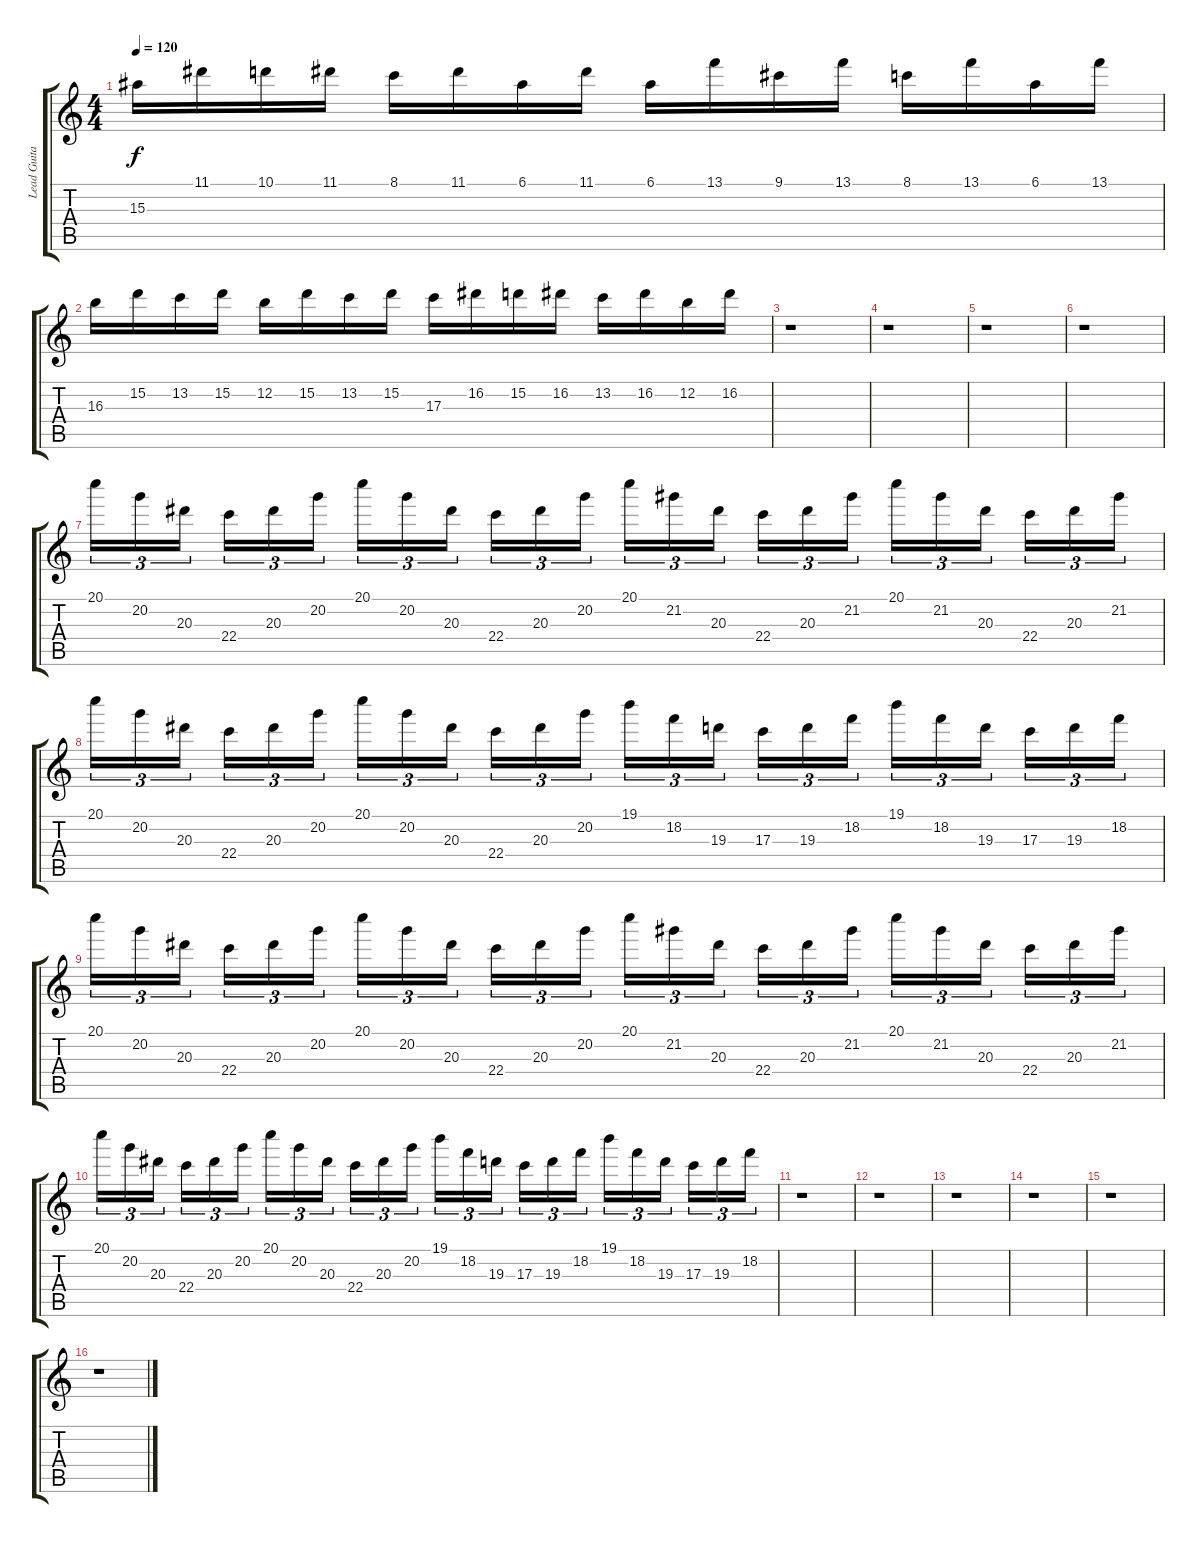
\track ("Lead Guitar II" "Lead Guita") {instrument overdrivenguitar}
\staff {score tabs}
\tuning (E4 B3 G3 D3 A2 E2) {hide}
\ts (4 4)
\tempo 120
\clef g2
\ks c
15.3.16{dy f} 11.1.16 10.1.16 11.1.16 8.1.16 11.1.16 6.1.16 11.1.16 6.1.16 13.1.16 9.1.16 13.1.16 8.1.16 13.1.16 6.1.16 13.1.16 |
16.3.16 15.2.16 13.2.16 15.2.16 12.2.16 15.2.16 13.2.16 15.2.16 17.3.16 16.2.16 15.2.16 16.2.16 13.2.16 16.2.16 12.2.16 16.2.16 |
r.1 |
r.1 |
r.1 |
r.1 |
20.1.16{tu (3 2)} 20.2.16{tu (3 2)} 20.3.16{tu (3 2)} 22.4.16{tu (3 2)} 20.3.16{tu (3 2)} 20.2.16{tu (3 2)} 20.1.16{tu (3 2)} 20.2.16{tu (3 2)} 20.3.16{tu (3 2)} 22.4.16{tu (3 2)} 20.3.16{tu (3 2)} 20.2.16{tu (3 2)} 20.1.16{tu (3 2)} 21.2.16{tu (3 2)} 20.3.16{tu (3 2)} 22.4.16{tu (3 2)} 20.3.16{tu (3 2)} 21.2.16{tu (3 2)} 20.1.16{tu (3 2)} 21.2.16{tu (3 2)} 20.3.16{tu (3 2)} 22.4.16{tu (3 2)} 20.3.16{tu (3 2)} 21.2.16{tu (3 2)} |
20.1.16{tu (3 2)} 20.2.16{tu (3 2)} 20.3.16{tu (3 2)} 22.4.16{tu (3 2)} 20.3.16{tu (3 2)} 20.2.16{tu (3 2)} 20.1.16{tu (3 2)} 20.2.16{tu (3 2)} 20.3.16{tu (3 2)} 22.4.16{tu (3 2)} 20.3.16{tu (3 2)} 20.2.16{tu (3 2)} 19.1.16{tu (3 2)} 18.2.16{tu (3 2)} 19.3.16{tu (3 2)} 17.3.16{tu (3 2)} 19.3.16{tu (3 2)} 18.2.16{tu (3 2)} 19.1.16{tu (3 2)} 18.2.16{tu (3 2)} 19.3.16{tu (3 2)} 17.3.16{tu (3 2)} 19.3.16{tu (3 2)} 18.2.16{tu (3 2)} |
20.1.16{tu (3 2)} 20.2.16{tu (3 2)} 20.3.16{tu (3 2)} 22.4.16{tu (3 2)} 20.3.16{tu (3 2)} 20.2.16{tu (3 2)} 20.1.16{tu (3 2)} 20.2.16{tu (3 2)} 20.3.16{tu (3 2)} 22.4.16{tu (3 2)} 20.3.16{tu (3 2)} 20.2.16{tu (3 2)} 20.1.16{tu (3 2)} 21.2.16{tu (3 2)} 20.3.16{tu (3 2)} 22.4.16{tu (3 2)} 20.3.16{tu (3 2)} 21.2.16{tu (3 2)} 20.1.16{tu (3 2)} 21.2.16{tu (3 2)} 20.3.16{tu (3 2)} 22.4.16{tu (3 2)} 20.3.16{tu (3 2)} 21.2.16{tu (3 2)} |
20.1.16{tu (3 2)} 20.2.16{tu (3 2)} 20.3.16{tu (3 2)} 22.4.16{tu (3 2)} 20.3.16{tu (3 2)} 20.2.16{tu (3 2)} 20.1.16{tu (3 2)} 20.2.16{tu (3 2)} 20.3.16{tu (3 2)} 22.4.16{tu (3 2)} 20.3.16{tu (3 2)} 20.2.16{tu (3 2)} 19.1.16{tu (3 2)} 18.2.16{tu (3 2)} 19.3.16{tu (3 2)} 17.3.16{tu (3 2)} 19.3.16{tu (3 2)} 18.2.16{tu (3 2)} 19.1.16{tu (3 2)} 18.2.16{tu (3 2)} 19.3.16{tu (3 2)} 17.3.16{tu (3 2)} 19.3.16{tu (3 2)} 18.2.16{tu (3 2)} |
r.1 |
r.1 |
r.1 |
r.1 |
r.1 |
r.1
